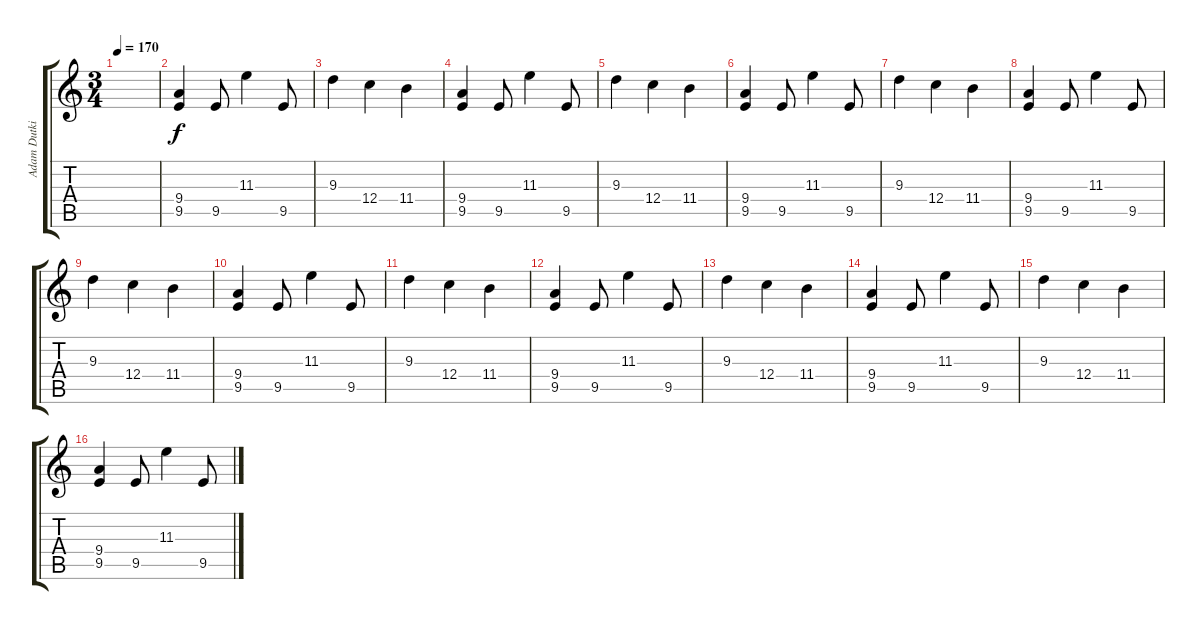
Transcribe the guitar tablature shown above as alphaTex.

\track ("Adam Dutkiewicz" "Adam Dutki") {instrument distortionguitar}
\staff {score tabs}
\tuning (D4 A3 F3 C3 G2 C2) {hide}
\ts (3 4)
\tempo 170
\clef g2
\ks c
|
(9.4 9.5).4 9.5.8 11.3.4 9.5.8 |
9.3.4 12.4.4 11.4.4 |
(9.4 9.5).4 9.5.8 11.3.4 9.5.8 |
9.3.4 12.4.4 11.4.4 |
(9.4 9.5).4 9.5.8 11.3.4 9.5.8 |
9.3.4 12.4.4 11.4.4 |
(9.4 9.5).4 9.5.8 11.3.4 9.5.8 |
9.3.4 12.4.4 11.4.4 |
(9.4 9.5).4 9.5.8 11.3.4 9.5.8 |
9.3.4 12.4.4 11.4.4 |
(9.4 9.5).4 9.5.8 11.3.4 9.5.8 |
9.3.4 12.4.4 11.4.4 |
(9.4 9.5).4 9.5.8 11.3.4 9.5.8 |
9.3.4 12.4.4 11.4.4 |
(9.4 9.5).4 9.5.8 11.3.4 9.5.8
